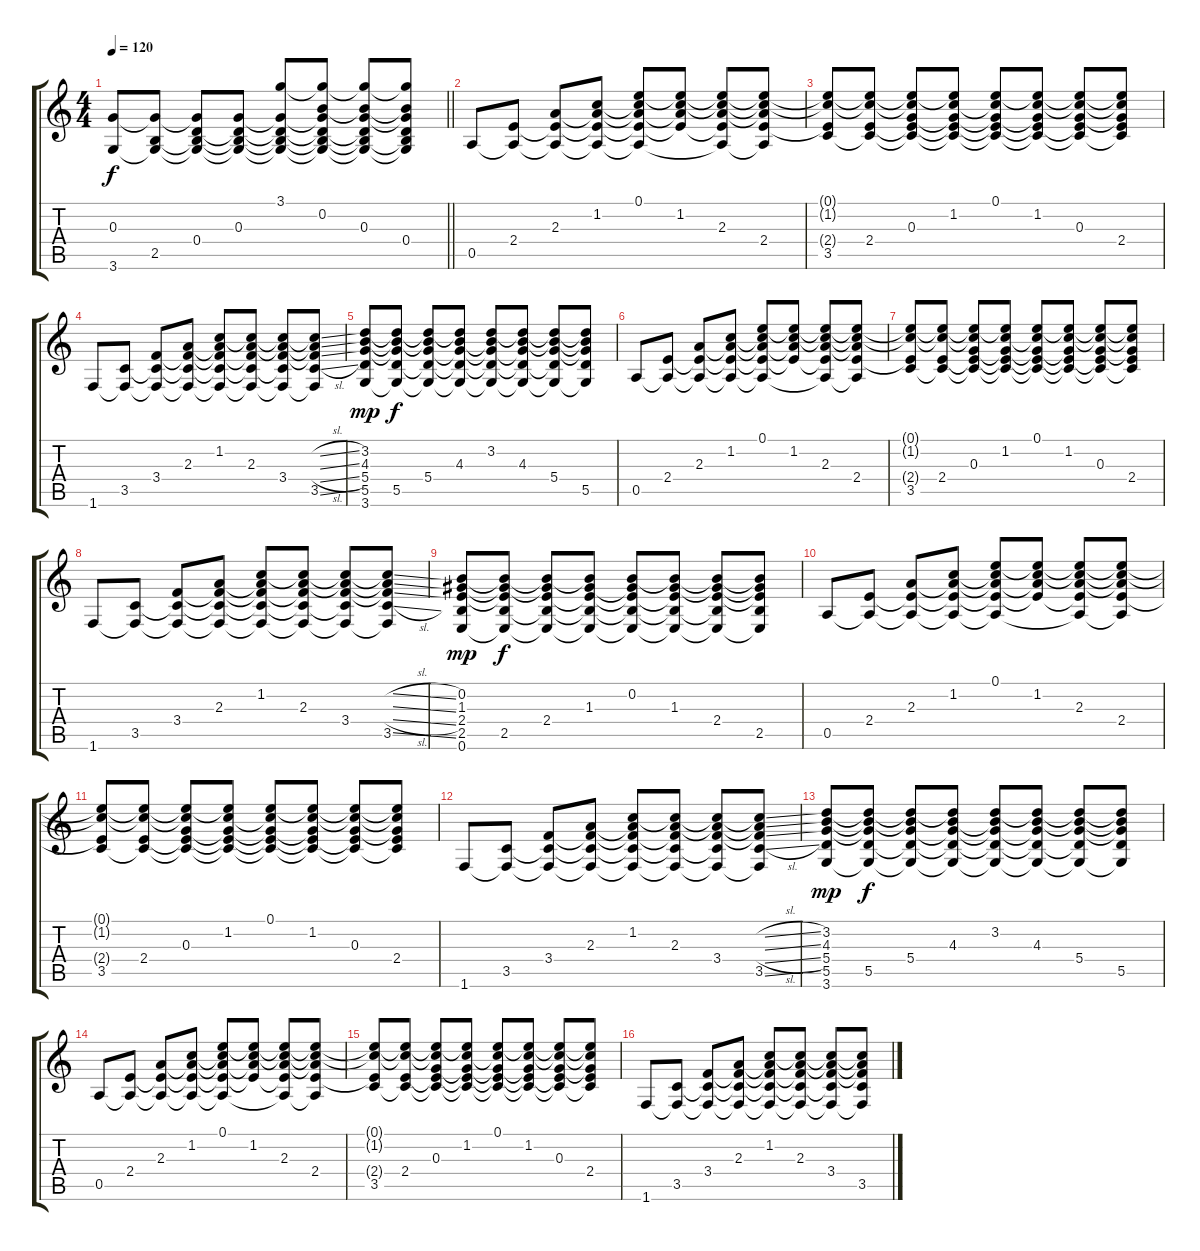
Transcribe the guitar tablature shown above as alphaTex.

\track "" {instrument acousticguitarnylon}
\staff {score tabs}
\tuning (E4 B3 G3 D3 A2 E2) {hide}
\ts (4 4)
\tempo 120
\clef g2
\barLineRight lightlight
\ks c
(0.3{t} 3.6).8{dy f} (0.3{t} 2.5 3.6{t}).8 (0.3{t} 0.4 2.5{t} 3.6{t}).8 (0.3 0.4{t} 2.5{t} 3.6{t}).8 (3.1 0.3{t} 0.4{t} 2.5{t} 3.6{t}).8 (3.1{t} 0.2 0.3{t} 0.4{t} 2.5{t} 3.6{t}).8 (3.1{t} 0.2{t} 0.3 0.4{t} 2.5{t} 3.6{t}).8 (3.1{t} 0.2{t} 0.3{t} 0.4 2.5{t} 3.6{t}).8 |
0.5.8 (2.4 0.5{t}).8 (2.3 2.4{t} 0.5{t}).8 (1.2 2.3{t} 2.4{t} 0.5{t}).8 (0.1 1.2{t} 2.3{t} 2.4{t} 0.5{t}).8 (0.1{t} 1.2 2.3{t} 2.4{t}).8 (0.1{t} 1.2{t} 2.3 2.4{t} 0.5{t}).8 (0.1{t} 1.2{t} 2.3{t} 2.4 0.5{t}).8 |
(0.1{t} 1.2{t} 2.4{t} 3.5).8 (0.1{t} 1.2{t} 2.4 3.5{t}).8 (0.1{t} 1.2{t} 0.3 2.4{t} 3.5{t}).8 (0.1{t} 1.2 0.3{t} 2.4{t} 3.5{t}).8 (0.1 1.2{t} 0.3{t} 2.4{t} 3.5{t}).8 (0.1{t} 1.2 0.3{t} 2.4{t} 3.5{t}).8 (0.1{t} 1.2{t} 0.3 2.4{t} 3.5{t}).8 (0.1{t} 1.2{t} 0.3{t} 2.4 3.5{t}).8 |
1.6.8 (3.5 1.6{t}).8 (3.4 3.5{t} 1.6{t}).8 (2.3 3.4{t} 3.5{t} 1.6{t}).8 (1.2 2.3{t} 3.4{t} 3.5{t} 1.6{t}).8 (1.2{t} 2.3 3.4{t} 3.5{t} 1.6{t}).8 (1.2{t} 2.3{t} 3.4 3.5{t} 1.6{t}).8 (1.2{sl t} 2.3{sl t} 3.4{sl t} 3.5{sl} 1.6{t}).8 |
(3.2 4.3 5.4 5.5 3.6).8{dy mp} (3.2{t} 4.3{t} 5.4{t} 5.5 3.6{t}).8{dy f} (3.2{t} 4.3{t} 5.4 5.5{t} 3.6{t}).8 (3.2{t} 4.3 5.4{t} 5.5{t} 3.6{t}).8 (3.2 4.3{t} 5.4{t} 5.5{t} 3.6{t}).8 (3.2{t} 4.3 5.4{t} 5.5{t} 3.6{t}).8 (3.2{t} 4.3{t} 5.4 5.5{t} 3.6{t}).8 (3.2{t} 4.3{t} 5.4{t} 5.5 3.6{t}).8 |
0.5.8 (2.4 0.5{t}).8 (2.3 2.4{t} 0.5{t}).8 (1.2 2.3{t} 2.4{t} 0.5{t}).8 (0.1 1.2{t} 2.3{t} 2.4{t} 0.5{t}).8 (0.1{t} 1.2 2.3{t} 2.4{t}).8 (0.1{t} 1.2{t} 2.3 2.4{t} 0.5{t}).8 (0.1{t} 1.2{t} 2.3{t} 2.4 0.5{t}).8 |
(0.1{t} 1.2{t} 2.4{t} 3.5).8 (0.1{t} 1.2{t} 2.4 3.5{t}).8 (0.1{t} 1.2{t} 0.3 2.4{t} 3.5{t}).8 (0.1{t} 1.2 0.3{t} 2.4{t} 3.5{t}).8 (0.1 1.2{t} 0.3{t} 2.4{t} 3.5{t}).8 (0.1{t} 1.2 0.3{t} 2.4{t} 3.5{t}).8 (0.1{t} 1.2{t} 0.3 2.4{t} 3.5{t}).8 (0.1{t} 1.2{t} 0.3{t} 2.4 3.5{t}).8 |
1.6.8 (3.5 1.6{t}).8 (3.4 3.5{t} 1.6{t}).8 (2.3 3.4{t} 3.5{t} 1.6{t}).8 (1.2 2.3{t} 3.4{t} 3.5{t} 1.6{t}).8 (1.2{t} 2.3 3.4{t} 3.5{t} 1.6{t}).8 (1.2{t} 2.3{t} 3.4 3.5{t} 1.6{t}).8 (1.2{sl t} 2.3{sl t} 3.4{sl t} 3.5{sl} 1.6{t}).8 |
(0.2 1.3 2.4 2.5 0.6).8{dy mp} (0.2{t} 1.3{t} 2.4{t} 2.5 0.6{t}).8{dy f} (0.2{t} 1.3{t} 2.4 2.5{t} 0.6{t}).8 (0.2{t} 1.3 2.4{t} 2.5{t} 0.6{t}).8 (0.2 1.3{t} 2.4{t} 2.5{t} 0.6{t}).8 (0.2{t} 1.3 2.4{t} 2.5{t} 0.6{t}).8 (0.2{t} 1.3{t} 2.4 2.5{t} 0.6{t}).8 (0.2{t} 1.3{t} 2.4{t} 2.5 0.6{t}).8 |
0.5.8 (2.4 0.5{t}).8 (2.3 2.4{t} 0.5{t}).8 (1.2 2.3{t} 2.4{t} 0.5{t}).8 (0.1 1.2{t} 2.3{t} 2.4{t} 0.5{t}).8 (0.1{t} 1.2 2.3{t} 2.4{t}).8 (0.1{t} 1.2{t} 2.3 2.4{t} 0.5{t}).8 (0.1{t} 1.2{t} 2.3{t} 2.4 0.5{t}).8 |
(0.1{t} 1.2{t} 2.4{t} 3.5).8 (0.1{t} 1.2{t} 2.4 3.5{t}).8 (0.1{t} 1.2{t} 0.3 2.4{t} 3.5{t}).8 (0.1{t} 1.2 0.3{t} 2.4{t} 3.5{t}).8 (0.1 1.2{t} 0.3{t} 2.4{t} 3.5{t}).8 (0.1{t} 1.2 0.3{t} 2.4{t} 3.5{t}).8 (0.1{t} 1.2{t} 0.3 2.4{t} 3.5{t}).8 (0.1{t} 1.2{t} 0.3{t} 2.4 3.5{t}).8 |
1.6.8 (3.5 1.6{t}).8 (3.4 3.5{t} 1.6{t}).8 (2.3 3.4{t} 3.5{t} 1.6{t}).8 (1.2 2.3{t} 3.4{t} 3.5{t} 1.6{t}).8 (1.2{t} 2.3 3.4{t} 3.5{t} 1.6{t}).8 (1.2{t} 2.3{t} 3.4 3.5{t} 1.6{t}).8 (1.2{sl t} 2.3{sl t} 3.4{sl t} 3.5{sl} 1.6{t}).8 |
(3.2 4.3 5.4 5.5 3.6).8{dy mp} (3.2{t} 4.3{t} 5.4{t} 5.5 3.6{t}).8{dy f} (3.2{t} 4.3{t} 5.4 5.5{t} 3.6{t}).8 (3.2{t} 4.3 5.4{t} 5.5{t} 3.6{t}).8 (3.2 4.3{t} 5.4{t} 5.5{t} 3.6{t}).8 (3.2{t} 4.3 5.4{t} 5.5{t} 3.6{t}).8 (3.2{t} 4.3{t} 5.4 5.5{t} 3.6{t}).8 (3.2{t} 4.3{t} 5.4{t} 5.5 3.6{t}).8 |
0.5.8 (2.4 0.5{t}).8 (2.3 2.4{t} 0.5{t}).8 (1.2 2.3{t} 2.4{t} 0.5{t}).8 (0.1 1.2{t} 2.3{t} 2.4{t} 0.5{t}).8 (0.1{t} 1.2 2.3{t} 2.4{t}).8 (0.1{t} 1.2{t} 2.3 2.4{t} 0.5{t}).8 (0.1{t} 1.2{t} 2.3{t} 2.4 0.5{t}).8 |
(0.1{t} 1.2{t} 2.4{t} 3.5).8 (0.1{t} 1.2{t} 2.4 3.5{t}).8 (0.1{t} 1.2{t} 0.3 2.4{t} 3.5{t}).8 (0.1{t} 1.2 0.3{t} 2.4{t} 3.5{t}).8 (0.1 1.2{t} 0.3{t} 2.4{t} 3.5{t}).8 (0.1{t} 1.2 0.3{t} 2.4{t} 3.5{t}).8 (0.1{t} 1.2{t} 0.3 2.4{t} 3.5{t}).8 (0.1{t} 1.2{t} 0.3{t} 2.4 3.5{t}).8 |
1.6.8 (3.5 1.6{t}).8 (3.4 3.5{t} 1.6{t}).8 (2.3 3.4{t} 3.5{t} 1.6{t}).8 (1.2 2.3{t} 3.4{t} 3.5{t} 1.6{t}).8 (1.2{t} 2.3 3.4{t} 3.5{t} 1.6{t}).8 (1.2{t} 2.3{t} 3.4 3.5{t} 1.6{t}).8 (1.2{sl t} 2.3{sl t} 3.4{sl t} 3.5{sl} 1.6{t}).8
